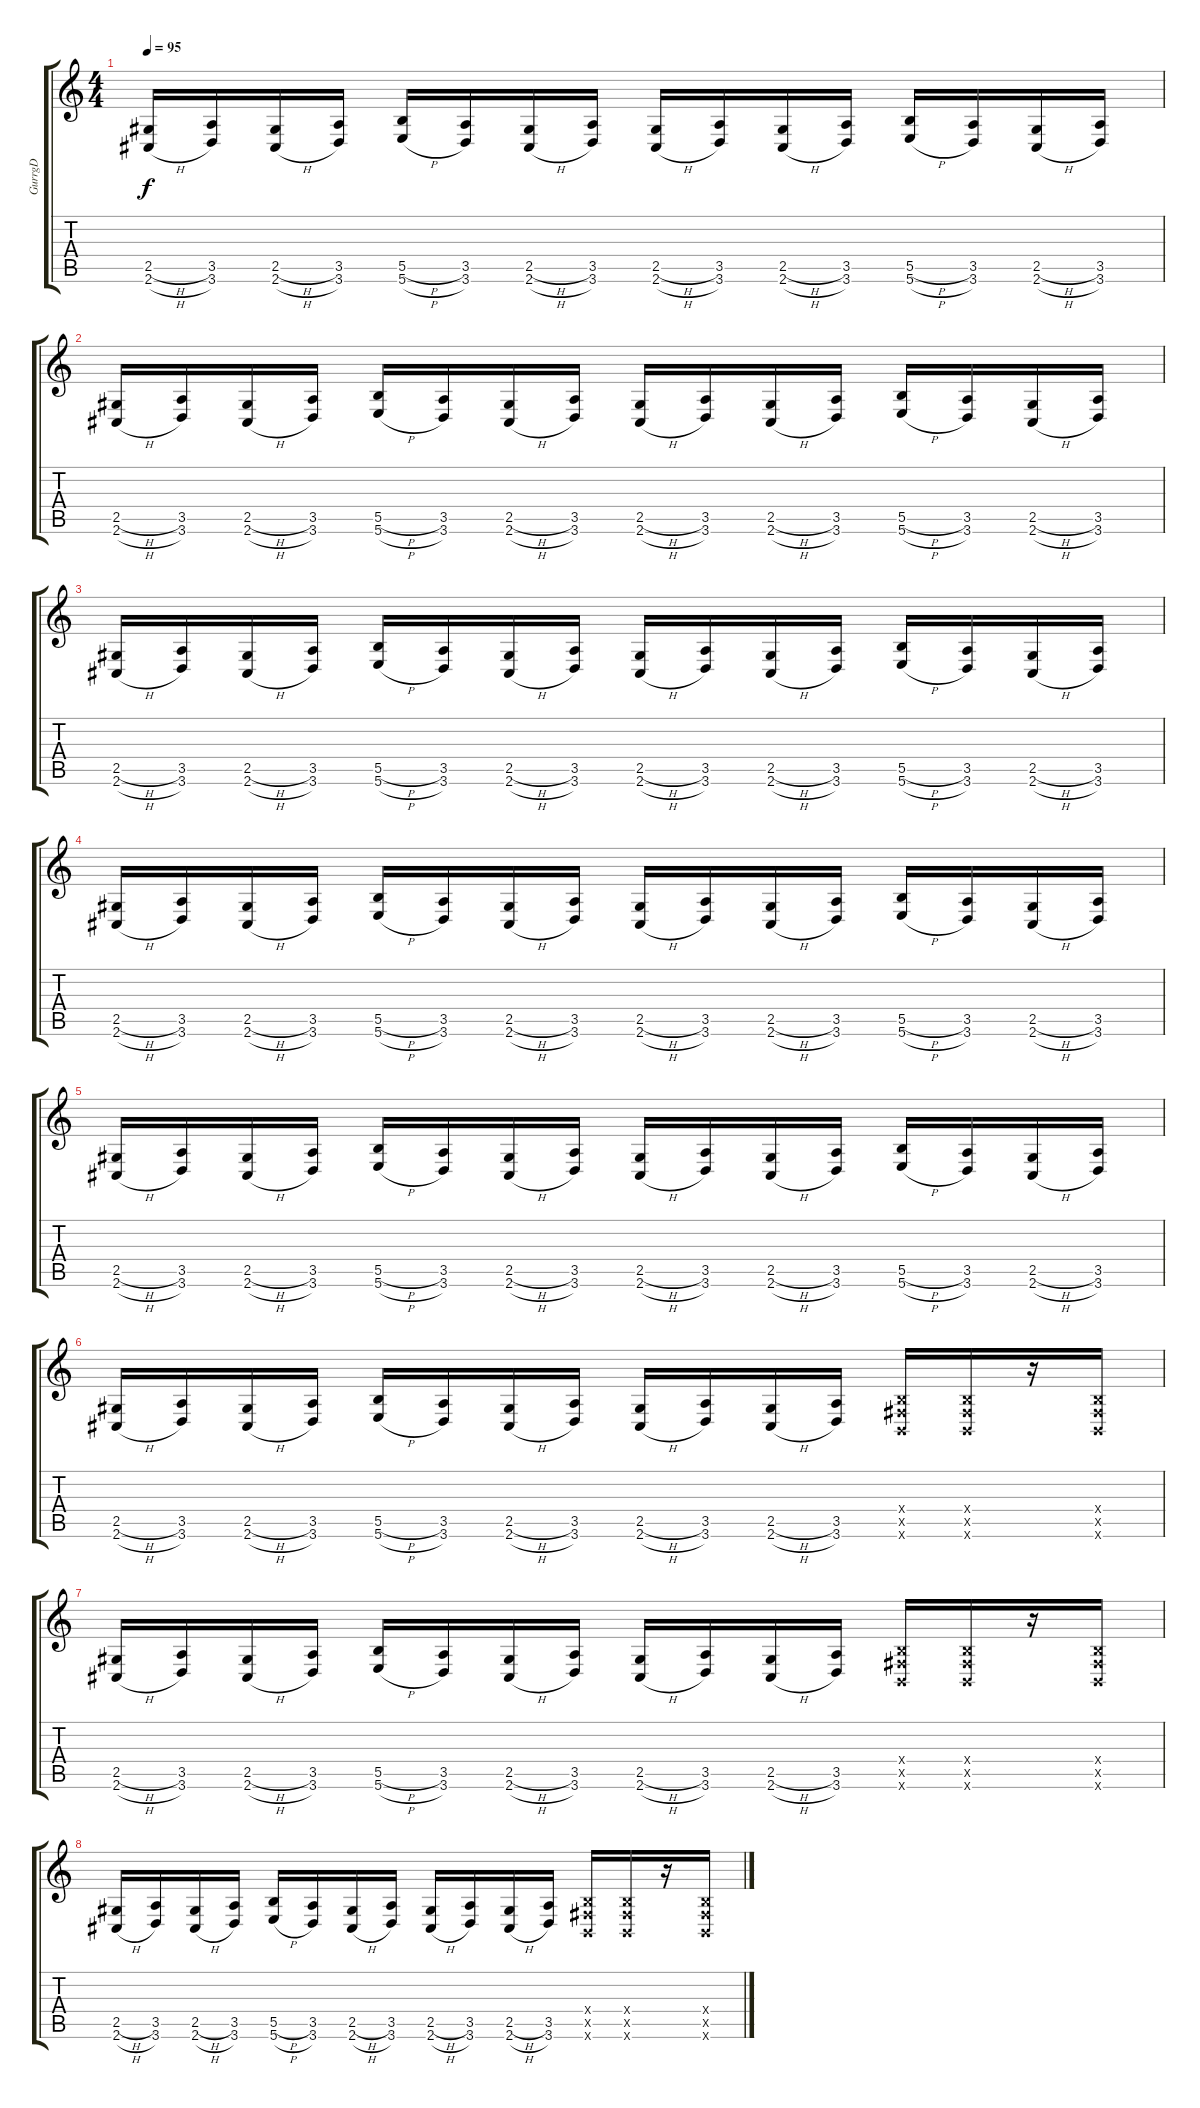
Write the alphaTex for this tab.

\track ("GurrgD" "GurrgD") {instrument overdrivenguitar}
\staff {score tabs}
\tuning (Db4 Ab3 E3 B2 Gb2 B1) {hide}
\ts (4 4)
\tempo 95
\clef g2
\ks c
(2.5{h} 2.6{h}).16{dy f} (3.5 3.6).16 (2.5{h} 2.6{h}).16 (3.5 3.6).16 (5.5{h} 5.6{h}).16 (3.5 3.6).16 (2.5{h} 2.6{h}).16 (3.5 3.6).16 (2.5{h} 2.6{h}).16 (3.5 3.6).16 (2.5{h} 2.6{h}).16 (3.5 3.6).16 (5.5{h} 5.6{h}).16 (3.5 3.6).16 (2.5{h} 2.6{h}).16 (3.5 3.6).16 |
(2.5{h} 2.6{h}).16 (3.5 3.6).16 (2.5{h} 2.6{h}).16 (3.5 3.6).16 (5.5{h} 5.6{h}).16 (3.5 3.6).16 (2.5{h} 2.6{h}).16 (3.5 3.6).16 (2.5{h} 2.6{h}).16 (3.5 3.6).16 (2.5{h} 2.6{h}).16 (3.5 3.6).16 (5.5{h} 5.6{h}).16 (3.5 3.6).16 (2.5{h} 2.6{h}).16 (3.5 3.6).16 |
(2.5{h} 2.6{h}).16 (3.5 3.6).16 (2.5{h} 2.6{h}).16 (3.5 3.6).16 (5.5{h} 5.6{h}).16 (3.5 3.6).16 (2.5{h} 2.6{h}).16 (3.5 3.6).16 (2.5{h} 2.6{h}).16 (3.5 3.6).16 (2.5{h} 2.6{h}).16 (3.5 3.6).16 (5.5{h} 5.6{h}).16 (3.5 3.6).16 (2.5{h} 2.6{h}).16 (3.5 3.6).16 |
(2.5{h} 2.6{h}).16 (3.5 3.6).16 (2.5{h} 2.6{h}).16 (3.5 3.6).16 (5.5{h} 5.6{h}).16 (3.5 3.6).16 (2.5{h} 2.6{h}).16 (3.5 3.6).16 (2.5{h} 2.6{h}).16 (3.5 3.6).16 (2.5{h} 2.6{h}).16 (3.5 3.6).16 (5.5{h} 5.6{h}).16 (3.5 3.6).16 (2.5{h} 2.6{h}).16 (3.5 3.6).16 |
(2.5{h} 2.6{h}).16 (3.5 3.6).16 (2.5{h} 2.6{h}).16 (3.5 3.6).16 (5.5{h} 5.6{h}).16 (3.5 3.6).16 (2.5{h} 2.6{h}).16 (3.5 3.6).16 (2.5{h} 2.6{h}).16 (3.5 3.6).16 (2.5{h} 2.6{h}).16 (3.5 3.6).16 (5.5{h} 5.6{h}).16 (3.5 3.6).16 (2.5{h} 2.6{h}).16 (3.5 3.6).16 |
(2.5{h} 2.6{h}).16 (3.5 3.6).16 (2.5{h} 2.6{h}).16 (3.5 3.6).16 (5.5{h} 5.6{h}).16 (3.5 3.6).16 (2.5{h} 2.6{h}).16 (3.5 3.6).16 (2.5{h} 2.6{h}).16 (3.5 3.6).16 (2.5{h} 2.6{h}).16 (3.5 3.6).16 (0.4{x} 0.5{x} 0.6{x}).16 (0.4{x} 0.5{x} 0.6{x}).16 r.16 (0.4{x} 0.5{x} 0.6{x}).16 |
(2.5{h} 2.6{h}).16 (3.5 3.6).16 (2.5{h} 2.6{h}).16 (3.5 3.6).16 (5.5{h} 5.6{h}).16 (3.5 3.6).16 (2.5{h} 2.6{h}).16 (3.5 3.6).16 (2.5{h} 2.6{h}).16 (3.5 3.6).16 (2.5{h} 2.6{h}).16 (3.5 3.6).16 (0.4{x} 0.5{x} 0.6{x}).16 (0.4{x} 0.5{x} 0.6{x}).16 r.16 (0.4{x} 0.5{x} 0.6{x}).16 |
(2.5{h} 2.6{h}).16 (3.5 3.6).16 (2.5{h} 2.6{h}).16 (3.5 3.6).16 (5.5{h} 5.6{h}).16 (3.5 3.6).16 (2.5{h} 2.6{h}).16 (3.5 3.6).16 (2.5{h} 2.6{h}).16 (3.5 3.6).16 (2.5{h} 2.6{h}).16 (3.5 3.6).16 (0.4{x} 0.5{x} 0.6{x}).16 (0.4{x} 0.5{x} 0.6{x}).16 r.16 (0.4{x} 0.5{x} 0.6{x}).16
